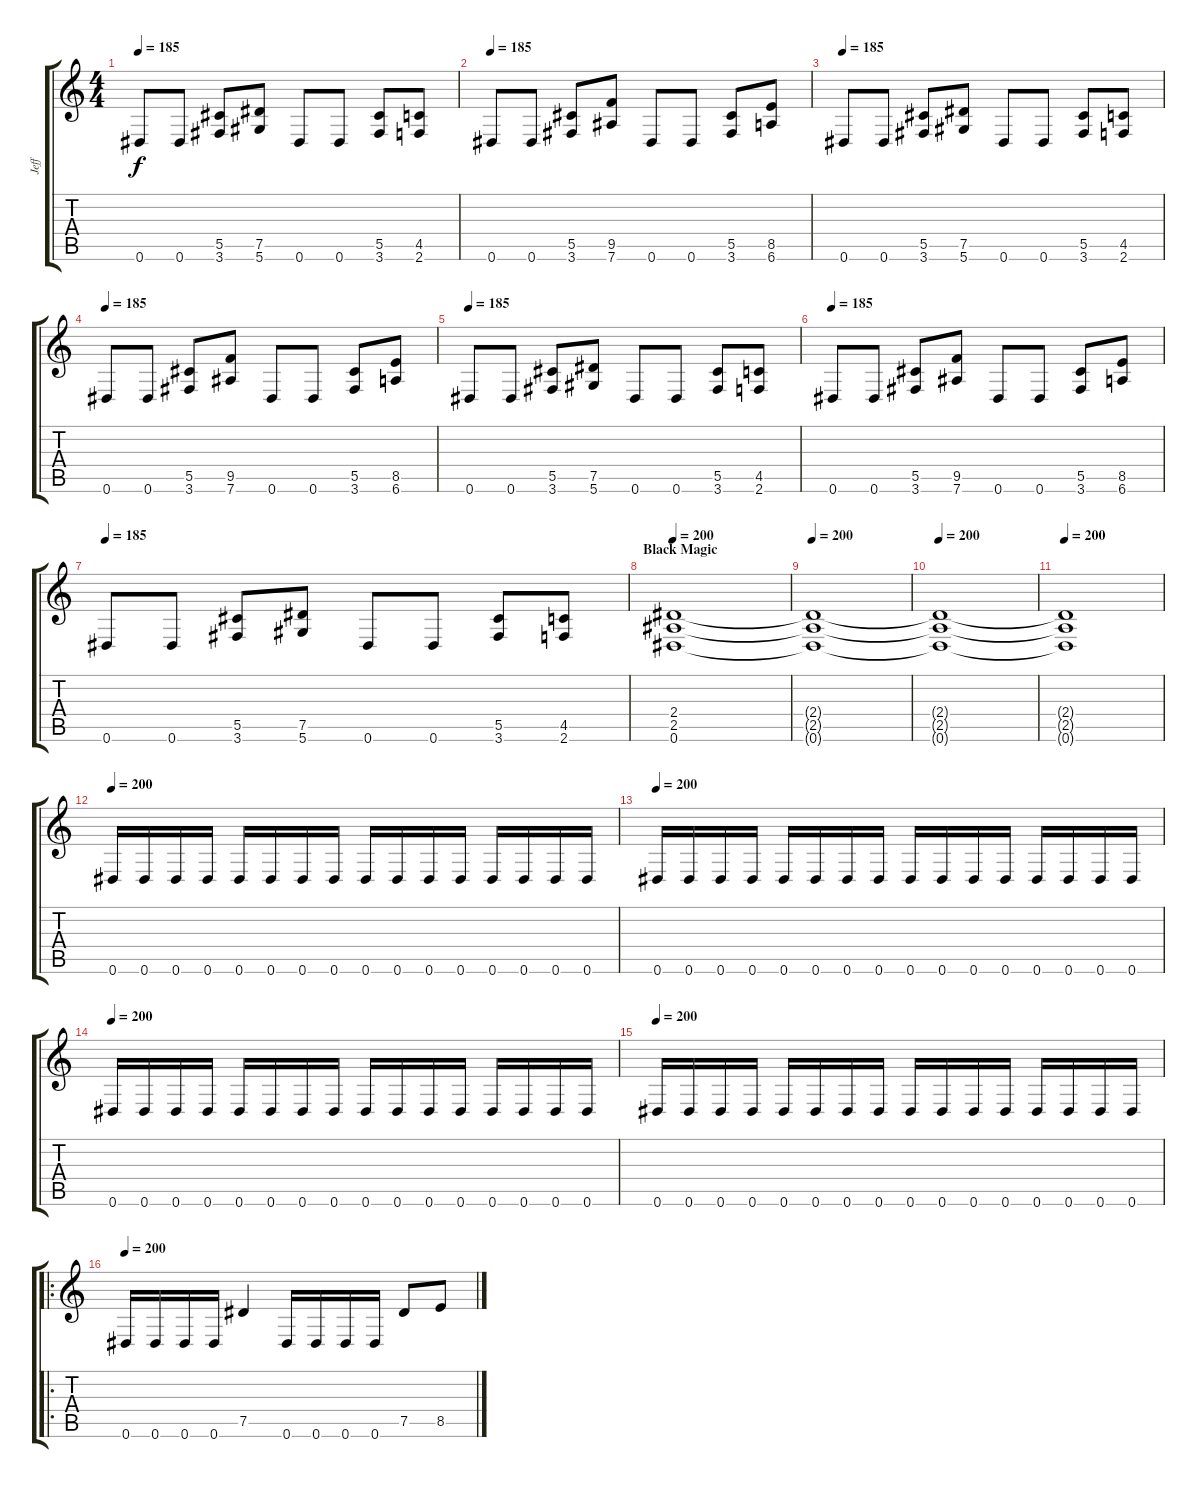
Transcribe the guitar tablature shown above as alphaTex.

\track ("Jeff" "Jeff") {instrument distortionguitar}
\staff {score tabs}
\tuning (Eb4 Bb3 Gb3 Db3 Ab2 Eb2) {hide}
\ts (4 4)
\tempo 185
\clef g2
\ks c
0.6.8{dy f} 0.6.8 (5.5 3.6).8 (7.5 5.6).8 0.6.8 0.6.8 (5.5 3.6).8 (4.5 2.6).8 |
\tempo 185
0.6.8 0.6.8 (5.5 3.6).8 (9.5 7.6).8 0.6.8 0.6.8 (5.5 3.6).8 (8.5 6.6).8 |
\tempo 185
0.6.8 0.6.8 (5.5 3.6).8 (7.5 5.6).8 0.6.8 0.6.8 (5.5 3.6).8 (4.5 2.6).8 |
\tempo 185
0.6.8 0.6.8 (5.5 3.6).8 (9.5 7.6).8 0.6.8 0.6.8 (5.5 3.6).8 (8.5 6.6).8 |
\tempo 185
0.6.8 0.6.8 (5.5 3.6).8 (7.5 5.6).8 0.6.8 0.6.8 (5.5 3.6).8 (4.5 2.6).8 |
\tempo 185
0.6.8 0.6.8 (5.5 3.6).8 (9.5 7.6).8 0.6.8 0.6.8 (5.5 3.6).8 (8.5 6.6).8 |
\tempo 185
0.6.8 0.6.8 (5.5 3.6).8 (7.5 5.6).8 0.6.8 0.6.8 (5.5 3.6).8 (4.5 2.6).8 |
\section ("" "Black Magic")
\tempo 200
(2.4 2.5 0.6).1 |
\tempo 200
(2.4{t} 2.5{t} 0.6{t}).1 |
\tempo 200
(2.4{t} 2.5{t} 0.6{t}).1 |
\tempo 200
(2.4{t} 2.5{t} 0.6{t}).1 |
\tempo 200
0.6.16 0.6.16 0.6.16 0.6.16 0.6.16 0.6.16 0.6.16 0.6.16 0.6.16 0.6.16 0.6.16 0.6.16 0.6.16 0.6.16 0.6.16 0.6.16 |
\tempo 200
0.6.16 0.6.16 0.6.16 0.6.16 0.6.16 0.6.16 0.6.16 0.6.16 0.6.16 0.6.16 0.6.16 0.6.16 0.6.16 0.6.16 0.6.16 0.6.16 |
\tempo 200
0.6.16 0.6.16 0.6.16 0.6.16 0.6.16 0.6.16 0.6.16 0.6.16 0.6.16 0.6.16 0.6.16 0.6.16 0.6.16 0.6.16 0.6.16 0.6.16 |
\tempo 200
0.6.16 0.6.16 0.6.16 0.6.16 0.6.16 0.6.16 0.6.16 0.6.16 0.6.16 0.6.16 0.6.16 0.6.16 0.6.16 0.6.16 0.6.16 0.6.16 |
\ro
\tempo 200
0.6.16 0.6.16 0.6.16 0.6.16 7.5.4 0.6.16 0.6.16 0.6.16 0.6.16 7.5.8 8.5.8
